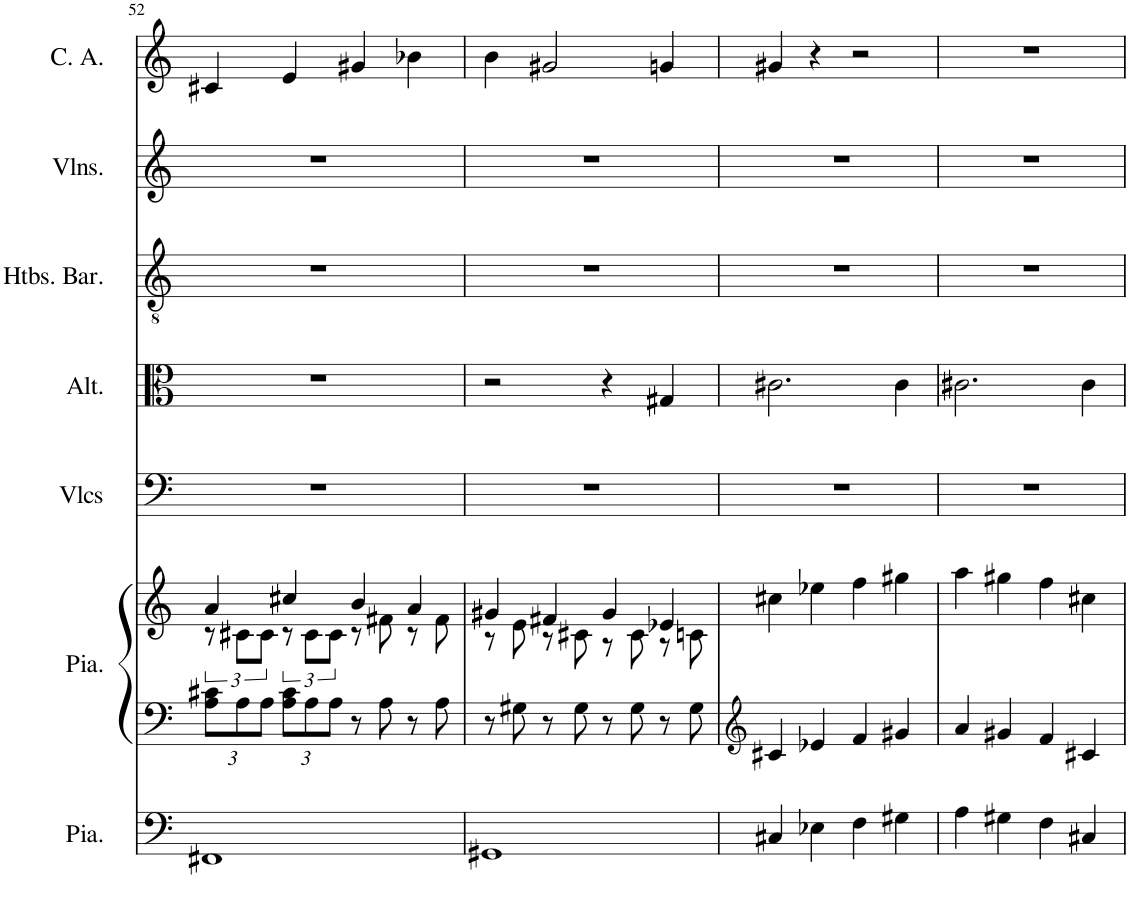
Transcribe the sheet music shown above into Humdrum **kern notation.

**kern	**kern	**kern	**kern	**kern	**kern	**kern	**kern
*part7	*part6	*part6	*part5	*part4	*part3	*part2	*part1
*staff8	*staff7	*staff6	*staff5	*staff4	*staff3	*staff2	*staff1
*I"Piano, Pedals	*I"Piano, Organ	*	*I"Violoncelles, Bass	*I"Altos, Tenor	*I"Hautbois Baryton, Alto	*I"Violons, Soprano	*I"Cor anglais, Baritone solo
*I'Pia.	*I'Pia.	*	*I'Vlcs	*I'Alt.	*I'Htbs. Bar.	*I'Vlns.	*I'C. A.
!!LO:PB:g=z
*clefF4	*clefF4	*clefG2	*clefF4	*clefC3	*clefGv2	*clefG2	*clefG2
*	*	*	*	*	*	*	*Trd4c7
*k[]	*k[]	*k[]	*k[]	*k[]	*k[]	*k[]	*k[]
*M4/4	*M4/4	*M4/4	*M4/4	*M4/4	*M4/4	*M4/4	*M4/4
*	*Xbrackettup	*	*	*	*	*	*
=52	=52	=52	=52	=52	=52	=52	=52
*	*	*^	*	*	*	*	*
1FF#X	12A\ 12c#X\L	4a/	12r	1r	1r	1r	1r	4c#X/
.	12A\	.	12c#X\L	.	.	.	.	.
.	12A\J	.	12c#\J	.	.	.	.	.
.	12A\ 12c#\L	4cc#X/	12r	.	.	.	.	4e/
.	12A\	.	12c#\L	.	.	.	.	.
.	12A\J	.	12c#\J	.	.	.	.	.
.	8r	4b/	8r	.	.	.	.	4g#X/
.	8A\	.	8f#X\	.	.	.	.	.
.	8r	4a/	8r	.	.	.	.	4b-X\
.	8A\	.	8f#\	.	.	.	.	.
=53	=53	=53	=53	=53	=53	=53	=53	=53
1GG#X	8r	4g#X/	8r	1r	2r	1r	1r	4b\
.	8G#X\	.	8e\	.	.	.	.	.
.	8r	4f#X/	8r	.	.	.	.	2g#X/
.	8G#\	.	8c#X\	.	.	.	.	.
.	8r	4g#/	8r	.	4r	.	.	.
.	8G#\	.	8c#\	.	.	.	.	.
.	8r	4e-X/	8r	.	4G#X/	.	.	4gn/
.	8G#\	.	8cn\	.	.	.	.	.
*	*	*v	*v	*	*	*	*	*
=54	=54	=54	=54	=54	=54	=54	=54
*	*clefG2	*	*	*	*	*	*
4C#X/	4c#X/	4cc#X\	1r	2.c#X\	1r	1r	4g#X/
4E-X\	4e-X/	4ee-X\	.	.	.	.	4r
4F\	4f/	4ff\	.	.	.	.	2r
4G#X\	4g#X/	4gg#X\	.	4c#\	.	.	.
=55	=55	=55	=55	=55	=55	=55	=55
4A\	4a/	4aa\	1r	2.c#X\	1r	1r	1r
4G#X\	4g#X/	4gg#X\	.	.	.	.	.
4F\	4f/	4ff\	.	.	.	.	.
4C#X/	4c#X/	4cc#X\	.	4c#\	.	.	.
=	=	=	=	=	=	=	=
*-	*-	*-	*-	*-	*-	*-	*-
